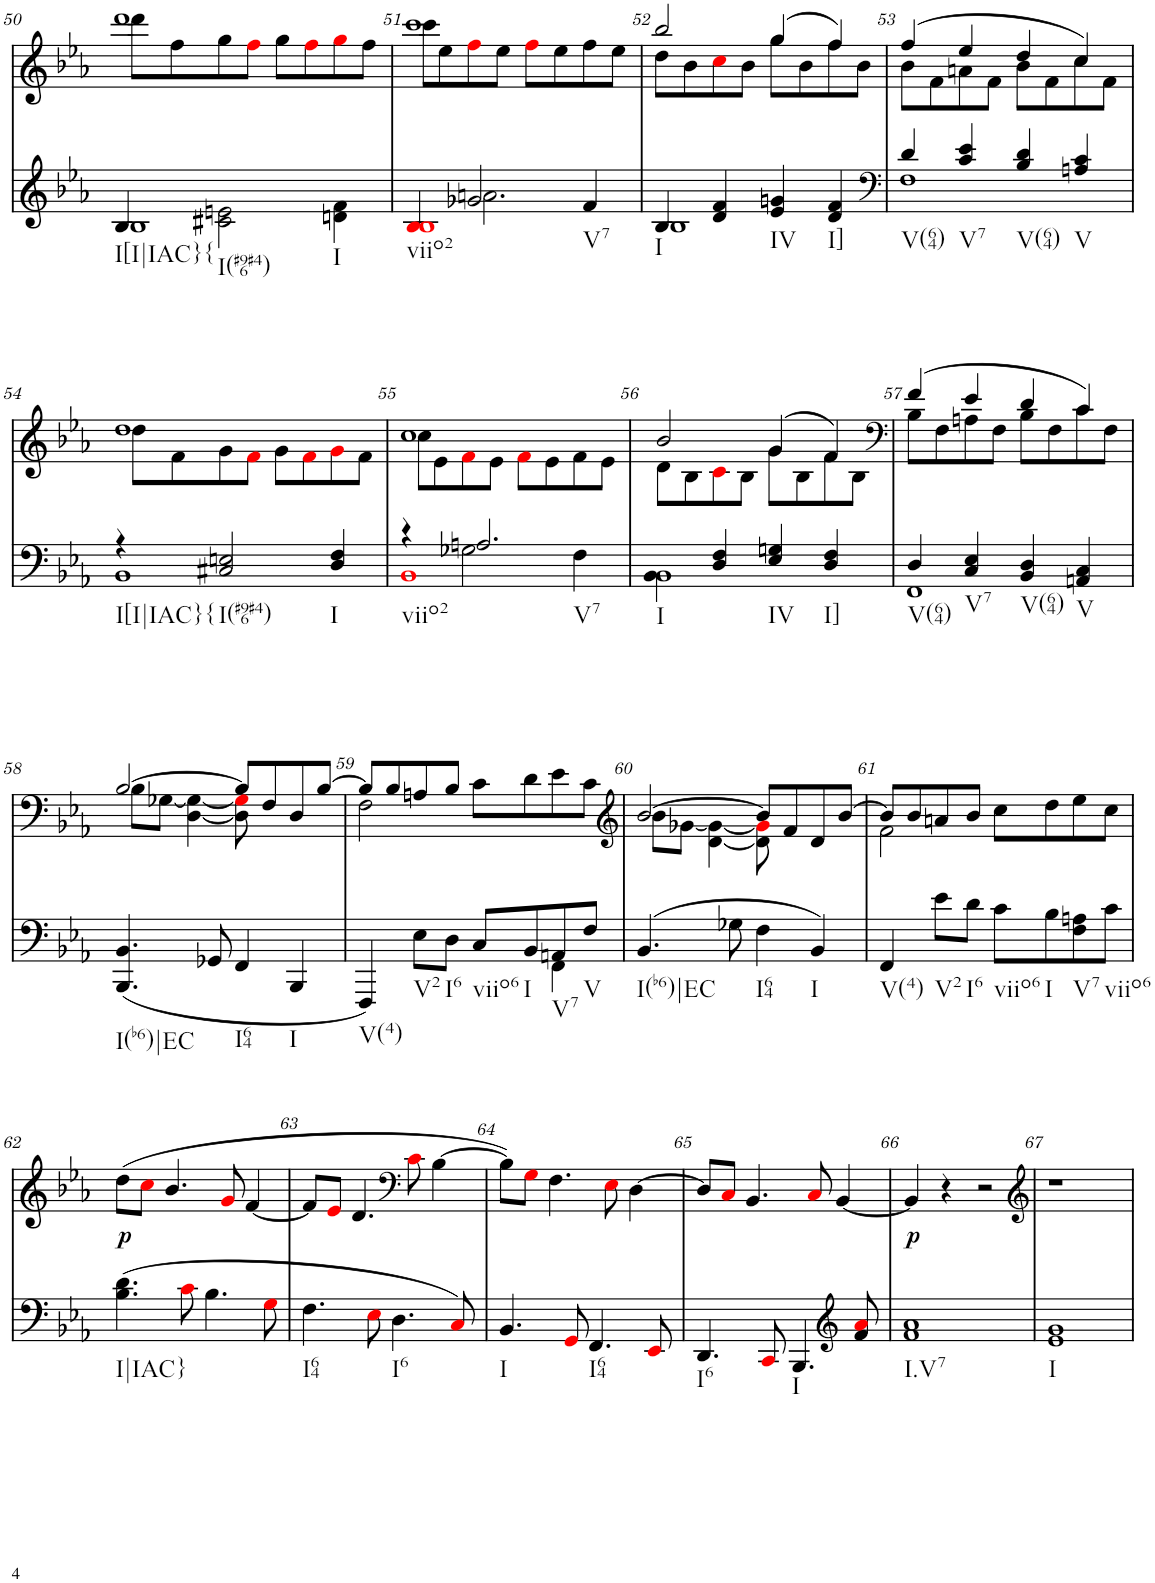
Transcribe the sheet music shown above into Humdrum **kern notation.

**kern	**kern	**text
*part2	*part1	*part1
*staff2	*staff1	*staff1
*I"piano	*I"piano	*
*I'Pno	*I'Pno	*
!!LO:PB:g=z
*clefG2	*clefG2	*
*k[b-e-a-]	*k[b-e-a-]	*
*E-:	*E-:	*
*M2/2	*M2/2	*
*met(c|)	*met(c|)	*
=50	=50	=50
*^	*^	*
!LO:TX:b:t=I[I|IAC}{	!	!	!	!
4B-/	1B-	1ddd	8ddd\L	.
.	.	.	8ff\	.
!LO:TX:b:t=I(#96#4)	!	!	!	!
2c#X\ 2en\	.	.	8gg\	.
.	.	.	8ffi\J	.
.	.	.	8gg\L	.
.	.	.	8ffi\	.
!LO:TX:b:t=I	!	!	!	!
4dn\ 4f\	.	.	8ggi\	.
.	.	.	8ff\J	.
=51	=51	=51	=51	=51
*	*^	*	*	*
!LO:TX:b:t=viio2	!	!	!	!	!
4B-i/	4ryy	1B-i	1ccc	8ccc\L	.
.	.	.	.	8ee-\	.
2g-X/	2.an\	.	.	8ffi\	.
.	.	.	.	8ee-\J	.
.	.	.	.	8ffi\L	.
.	.	.	.	8ee-\	.
!LO:TX:b:t=V7	!	!	!	!	!
4f/	.	.	.	8ff\	.
.	.	.	.	8ee-\J	.
*	*v	*v	*	*	*
=52	=52	=52	=52	=52
!LO:TX:b:t=I	!	!	!	!
4B-/	1B-	2bb-/	8dd\L	.
.	.	.	8b-\	.
4d/ 4f/	.	.	8cci\	.
.	.	.	8b-\J	.
!LO:TX:b:t=IV	!	!	!	!
4e-/ 4gn/	.	(4gg/	8gg\L	.
.	.	.	8b-\	.
!LO:TX:b:t=I]	!	!	!	!
4d/ 4f/	.	4ff/)	8ff\	.
.	.	.	8b-\J	.
=53	=53	=53	=53	=53
*clefF4	*	*	*	*
!LO:TX:b:t=V(64)	!	!	!	!
4d/	1F	(4ff/	8b-\L	.
.	.	.	8f\	.
!LO:TX:b:t=V7	!	!	!	!
4c/ 4e-/	.	4ee-/	8an\	.
.	.	.	8f\J	.
!LO:TX:b:t=V(64)	!	!	!	!
4B-/ 4d/	.	4dd/	8b-\L	.
.	.	.	8f\	.
!LO:TX:b:t=V	!	!	!	!
4An/ 4c/	.	4cc/)	8cc\	.
.	.	.	8f\J	.
!!LO:LB:g=z	!!
=54	=54	=54	=54	=54
!LO:TX:b:t=I[I|IAC}{	!	!	!	!
4r	1BB-	1dd	8dd\L	.
.	.	.	8f\	.
!LO:TX:b:t=I(#96#4)	!	!	!	!
2C#X/ 2En/	.	.	8g\	.
.	.	.	8fi\J	.
.	.	.	8g\L	.
.	.	.	8fi\	.
!LO:TX:b:t=I	!	!	!	!
4D/ 4F/	.	.	8gi\	.
.	.	.	8f\J	.
=55	=55	=55	=55	=55
*	*^	*	*	*
!LO:TX:b:t=viio2	!	!	!	!	!
4r	4ryy	1BB-i	1cc	8cc\L	.
.	.	.	.	8e-\	.
!LO:TX:b:t=V7	!	!	!	!	!
2.An/	2G-X\	.	.	8fi\	.
.	.	.	.	8e-\J	.
.	.	.	.	8fi\L	.
.	.	.	.	8e-\	.
.	4F\	.	.	8f\	.
.	.	.	.	8e-\J	.
*	*v	*v	*	*	*
=56	=56	=56	=56	=56
!LO:TX:b:t=I	!	!	!	!
4BB-\	1BB-	2b-/	8d\L	.
.	.	.	8B-\	.
4D/ 4F/	.	.	8ci\	.
.	.	.	8B-\J	.
!LO:TX:b:t=IV	!	!	!	!
4E-/ 4Gn/	.	(4g/	8g\L	.
.	.	.	8B-\	.
!LO:TX:b:t=I]	!	!	!	!
4D/ 4F/	.	4f/)	8f\	.
.	.	.	8B-\J	.
=57	=57	=57	=57	=57
*	*	*clefF4	*	*
!LO:TX:b:t=V(64)	!	!	!	!
4D/	1FF	(4f/	8B-\L	.
.	.	.	8F\	.
!LO:TX:b:t=V7	!	!	!	!
4C/ 4E-/	.	4e-/	8An\	.
.	.	.	8F\J	.
!LO:TX:b:t=V(64)	!	!	!	!
4BB-/ 4D/	.	4d/	8B-\L	.
.	.	.	8F\	.
!LO:TX:b:t=V	!	!	!	!
4AAn/ 4C/	.	4c/)	8c\	.
.	.	.	8F\J	.
*v	*v	*	*	*
!!LO:LB:g=z	!!
=58	=58	=58	=58
!LO:TX:b:t=I(b6)|EC	!	!	!
(4.BBB-/ 4.BB-/	[2B-/	8B-\L	.
.	.	[8G-X\J	.
.	.	[4D\ 4G-\_	.
8GG-X/	.	.	.
!LO:TX:b:t=I64	!	!	!
4FF/	8B-/L]	8D\] 8G-i\]	.
.	8F/	4.ryy	.
!LO:TX:b:t=I	!	!	!
4BBB-/	8D/	.	.
.	[8B-/J	.	.
=59	=59	=59	=59
*^	*	*	*
!LO:TX:b:t=V(4)	!	!	!	!
4ryy	4FFF/)	8B-/L]	2F\	.
.	.	8B-/	.	.
!LO:TX:b:t=V2	!	!	!	!
8E-\L	4ryy	8An/	.	.
!LO:TX:b:t=I6	!	!	!	!
8D\J	.	8B-/J	.	.
!LO:TX:b:t=viio6	!	!	!	!
8C/L	4ryy	8c\L	2ryy	.
!LO:TX:b:t=I	!	!	!	!
8BB-/	.	8d\	.	.
!LO:TX:b:t=V7	!	!	!	!
8AAn/	4FF\	8e-\	.	.
!LO:TX:b:t=V	!	!	!	!
8F/J	.	8c\J	.	.
*v	*v	*	*	*
=60	=60	=60	=60
*	*clefG2	*	*
!LO:TX:b:t=I(b6)|EC	!	!	!
(4.BB-/	[2b-/	8b-\L	.
.	.	[8g-X\J	.
.	.	[4d\ 4g-\_	.
8G-X\	.	.	.
!LO:TX:b:t=I64	!	!	!
4F\	8b-/L]	8d\] 8g-i\]	.
.	8f/	4.ryy	.
!LO:TX:b:t=I	!	!	!
4BB-/)	8d/	.	.
.	[8b-/J	.	.
=61	=61	=61	=61
!LO:TX:b:t=V(4)	!	!	!
4FF/	2f\	8b-/L]	.
.	.	8b-/	.
!LO:TX:b:t=V2	!	!	!
8e-\L	.	8an/	.
!LO:TX:b:t=I6	!	!	!
8d\J	.	8b-/J	.
!LO:TX:b:t=viio6	!	!	!
8c\L	8cc\L	2ryy	.
!LO:TX:b:t=I	!	!	!
8B-\	8dd\	.	.
!LO:TX:b:t=V7	!	!	!
8F\ 8An\	8ee-\	.	.
!LO:TX:b:t=viio6	!	!	!
8c\J	8cc\J	.	.
*	*v	*v	*
!!LO:LB:g=z
=62	=62	=62
!LO:TX:b:t=I|IAC}	!	!
!	!	!LO:LY:b
(4.B-\ 4.d\	(8dd\L	.
.	8cci\J	.
.	4.b-/	.
8ci\	.	.
4.B-\	.	.
.	8gi/	.
.	[4f/	.
8Gi\	.	.
=63	=63	=63
!LO:TX:b:t=I64	!	!
4.F\	8f/L]	.
.	8e-i/J	.
.	4.d/	.
8E-i\	.	.
!LO:TX:b:t=I6	!	!
4.D\	.	.
*	*clefF4	*
.	8ci\	.
.	[4B-\	.
8Ci/)	.	.
=64	=64	=64
!LO:TX:b:t=I	!	!
4.BB-/	8B-\L])	.
.	8Gi\J	.
.	4.F\	.
8GGi/	.	.
!LO:TX:b:t=I64	!	!
4.FF/	.	.
.	8E-i\	.
.	[4D\	.
8EE-i/	.	.
=65	=65	=65
!LO:TX:b:t=I6	!	!
4.DD/	8D/L]	.
.	8Ci/J	.
.	4.BB-/	.
8CCi/	.	.
!LO:TX:b:t=I	!	!
4.BBB-/	.	.
.	8Ci/	.
.	[4BB-/	.
*clefG2	*	*
8f/ 8a-i/	.	.
=66	=66	=66
!LO:TX:b:t=I.V7	!	!
!	!	!LO:LY:b
1f 1a-	4BB-/]	.
.	4r	.
.	2r	.
=67	=67	=67
*	*clefG2	*
!LO:TX:b:t=I	!	!
1e- 1g	1r	.
=	=	=
*-	*-	*-
